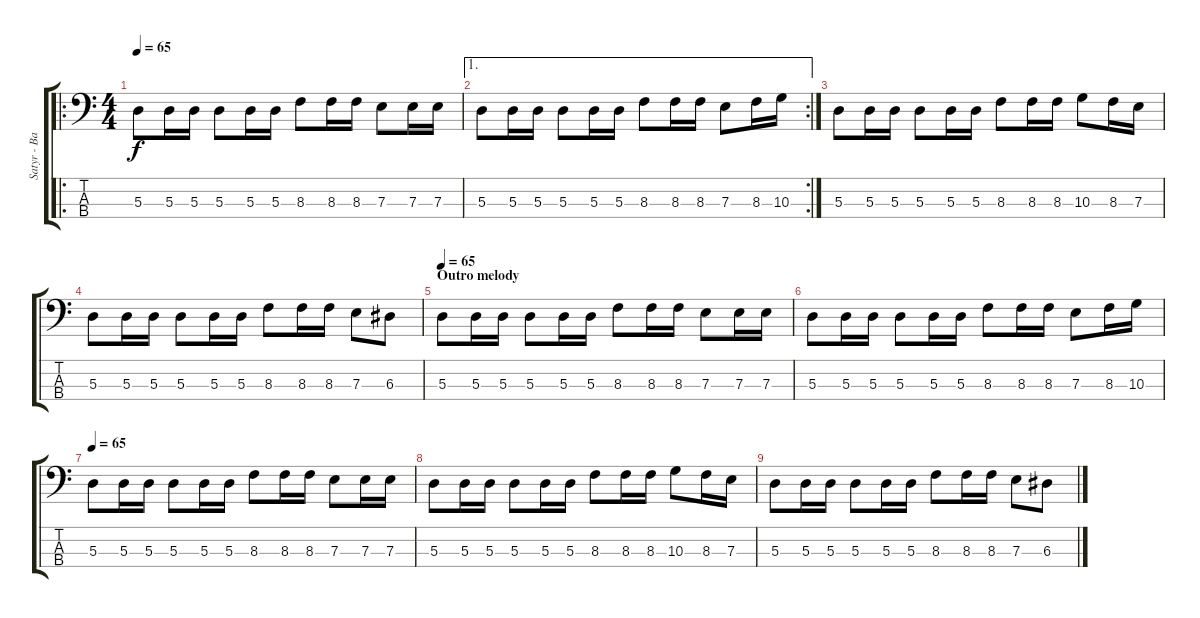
\track ("Satyr - Bass" "Satyr - Ba") {instrument electricbassfinger}
\staff {score tabs}
\tuning (G2 D2 A1 E1) {hide}
\ro
\ts (4 4)
\tempo 65
\clef f4
\ks c
5.3.8{dy f} 5.3.16 5.3.16 5.3.8 5.3.16 5.3.16 8.3.8 8.3.16 8.3.16 7.3.8 7.3.16 7.3.16 |
\ae 1
\rc 2
5.3.8 5.3.16 5.3.16 5.3.8 5.3.16 5.3.16 8.3.8 8.3.16 8.3.16 7.3.8 8.3.16 10.3.16 |
5.3.8 5.3.16 5.3.16 5.3.8 5.3.16 5.3.16 8.3.8 8.3.16 8.3.16 10.3.8 8.3.16 7.3.16 |
5.3.8 5.3.16 5.3.16 5.3.8 5.3.16 5.3.16 8.3.8 8.3.16 8.3.16 7.3.8 6.3.8 |
\section ("" "Outro melody")
\tempo 65
5.3.8{volume 0} 5.3.16 5.3.16 5.3.8 5.3.16 5.3.16 8.3.8 8.3.16 8.3.16 7.3.8 7.3.16 7.3.16 |
5.3.8 5.3.16 5.3.16 5.3.8 5.3.16 5.3.16 8.3.8 8.3.16 8.3.16 7.3.8 8.3.16 10.3.16 |
\tempo 65
5.3.8 5.3.16 5.3.16 5.3.8 5.3.16 5.3.16 8.3.8 8.3.16 8.3.16 7.3.8 7.3.16 7.3.16 |
5.3.8 5.3.16 5.3.16 5.3.8 5.3.16 5.3.16 8.3.8 8.3.16 8.3.16 10.3.8 8.3.16 7.3.16 |
5.3.8 5.3.16 5.3.16 5.3.8 5.3.16 5.3.16 8.3.8 8.3.16 8.3.16 7.3.8 6.3.8
